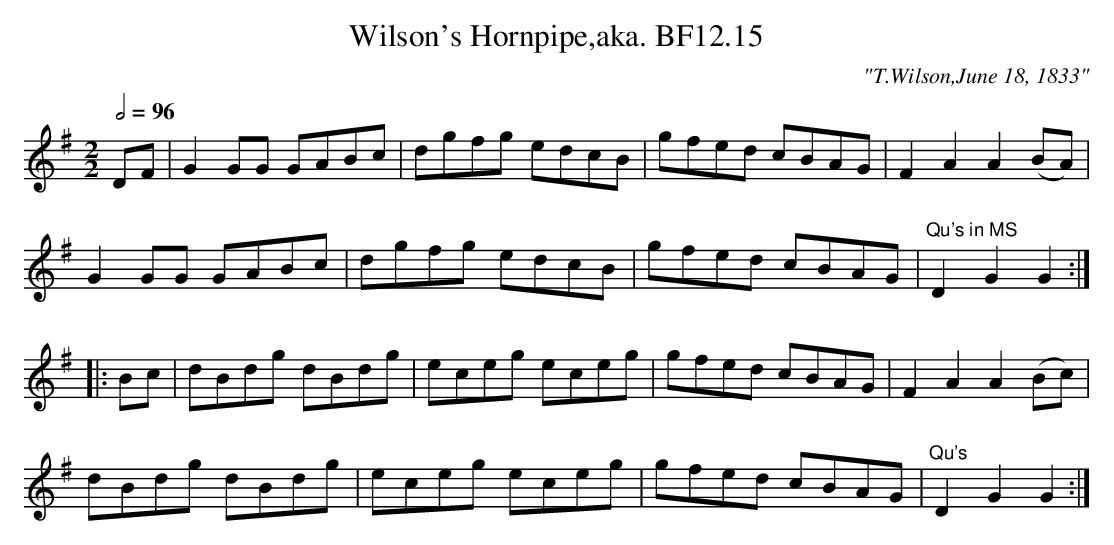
X:1
T:Wilson's Hornpipe,aka. BF12.15
M:2/2
L:1/8
Q:1/2=96
C:"T.Wilson,June 18, 1833"
K:G major
DF|G2GG GABc|dgfg edcB|gfed cBAG|F2A2A2(BA)|
G2GG GABc|dgfg edcB|gfed cBAG|"^Qu's in MS"D2G2G2:|
|:Bc|dBdg dBdg|eceg eceg|gfed cBAG|F2A2A2(Bc)|
dBdg dBdg|eceg eceg|gfed cBAG|"^Qu's"D2G2G2:|
